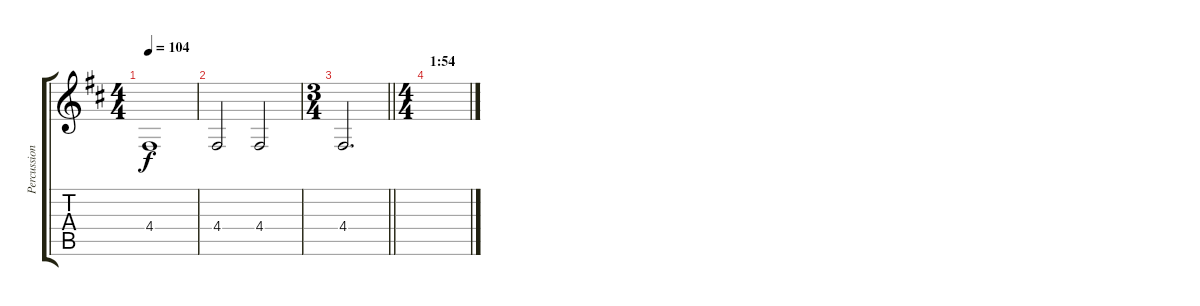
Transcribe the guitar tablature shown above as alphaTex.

\track ("Percussion2" "Percussion") {instrument taikodrum}
\staff {score tabs}
\tuning (E4 B3 G3 D3 A2 E2) {hide}
\ts (4 4)
\tempo 104
\clef g2
\ks d
4.4.1{dy f} |
4.4.2 4.4.2 |
\ts (3 4)
\barLineRight lightlight
4.4.2{d} |
\ts (4 4)
\section ("" "1:54")
